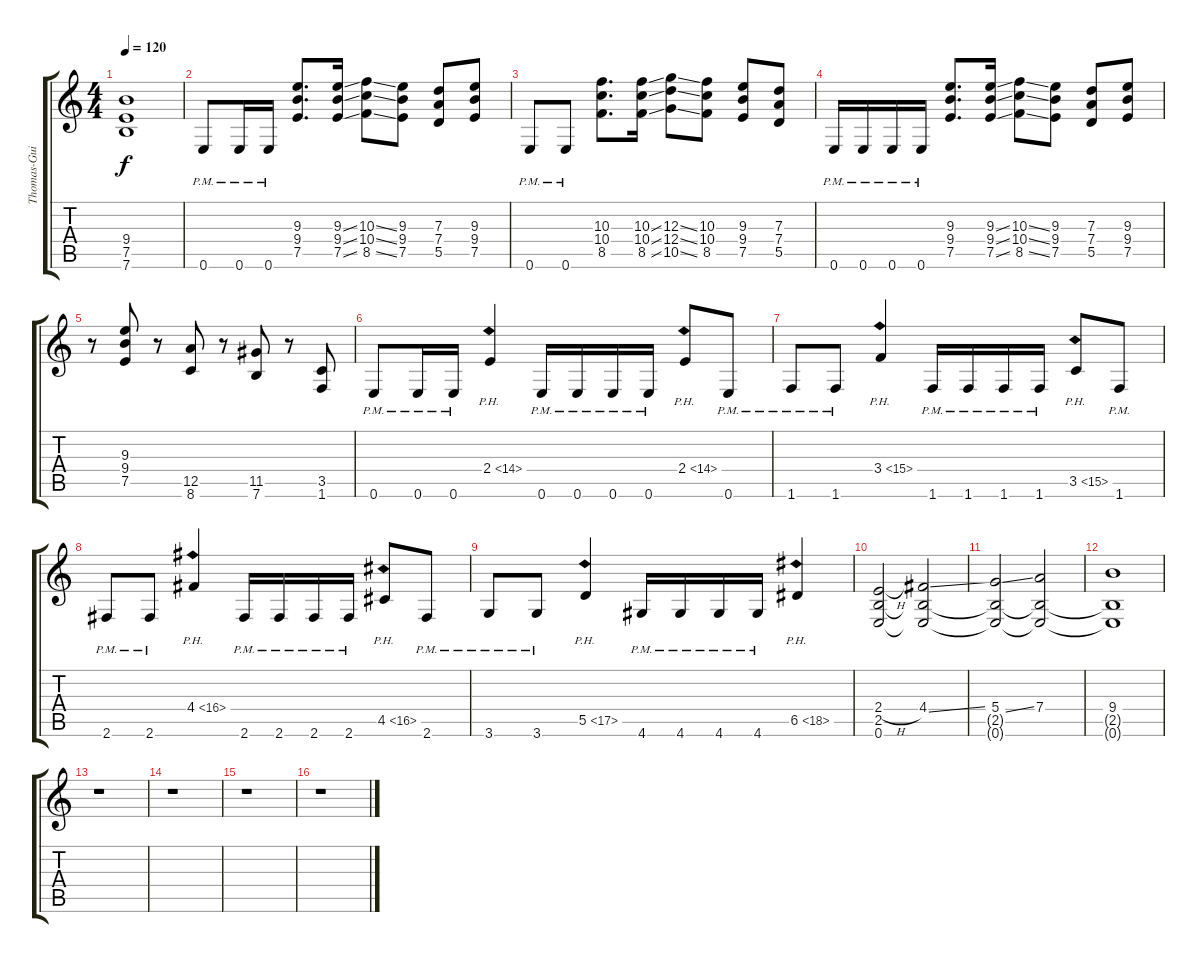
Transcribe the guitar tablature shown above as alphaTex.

\track ("Thomas-Guitar" "Thomas-Gui") {instrument distortionguitar}
\staff {score tabs}
\tuning (E4 B3 G3 D3 A2 E2) {hide}
\ts (4 4)
\tempo 120
\clef g2
\ks c
(9.4{t} 7.5{t} 7.6{t}).1{dy f} |
0.6{pm}.8 0.6{pm}.16 0.6{pm}.16 (9.3 9.4 7.5).8{d} (9.3{ss} 9.4{ss} 7.5{ss}).16 (10.3{ss} 10.4{ss} 8.5{ss}).8 (9.3 9.4 7.5).8 (7.3 7.4 5.5).8 (9.3 9.4 7.5).8 |
0.6{pm}.8 0.6{pm}.8 (10.3 10.4 8.5).8{d} (10.3{ss} 10.4{ss} 8.5{ss}).16 (12.3{ss} 12.4{ss} 10.5{ss}).8 (10.3 10.4 8.5).8 (9.3 9.4 7.5).8 (7.3 7.4 5.5).8 |
0.6{pm}.16 0.6{pm}.16 0.6{pm}.16 0.6{pm}.16 (9.3 9.4 7.5).8{d} (9.3{ss} 9.4{ss} 7.5{ss}).16 (10.3{ss} 10.4{ss} 8.5{ss}).8 (9.3 9.4 7.5).8 (7.3 7.4 5.5).8 (9.3 9.4 7.5).8 |
r.8 (9.3 9.4 7.5).8 r.8 (12.5 8.6).8 r.8 (11.5 7.6).8 r.8 (3.5 1.6).8 |
0.6{pm}.8 0.6{pm}.16 0.6{pm}.16 2.4{ph 12}.4 0.6{pm}.16 0.6{pm}.16 0.6{pm}.16 0.6{pm}.16 2.4{ph 12}.8 0.6{pm}.8 |
1.6{pm}.8 1.6{pm}.8 3.4{ph 12}.4 1.6{pm}.16 1.6{pm}.16 1.6{pm}.16 1.6{pm}.16 3.5{ph 12}.8 1.6{pm}.8 |
2.6{pm}.8 2.6{pm}.8 4.4{ph 12}.4 2.6{pm}.16 2.6{pm}.16 2.6{pm}.16 2.6{pm}.16 4.5{ph 12}.8 2.6{pm}.8 |
3.6{pm}.8 3.6{pm}.8 5.5{ph 12}.4 4.6{pm}.16 4.6{pm}.16 4.6{pm}.16 4.6{pm}.16 6.5{ph 12}.4 |
(2.4{h} 2.5 0.6).2 (4.4{ss} 2.5{t} 0.6{t}).2 |
(5.4{ss} 2.5{t} 0.6{t}).2 (7.4 2.5{t} 0.6{t}).2 |
(9.4 2.5{t} 0.6{t}).1 |
r.1 |
r.1 |
r.1 |
r.1
